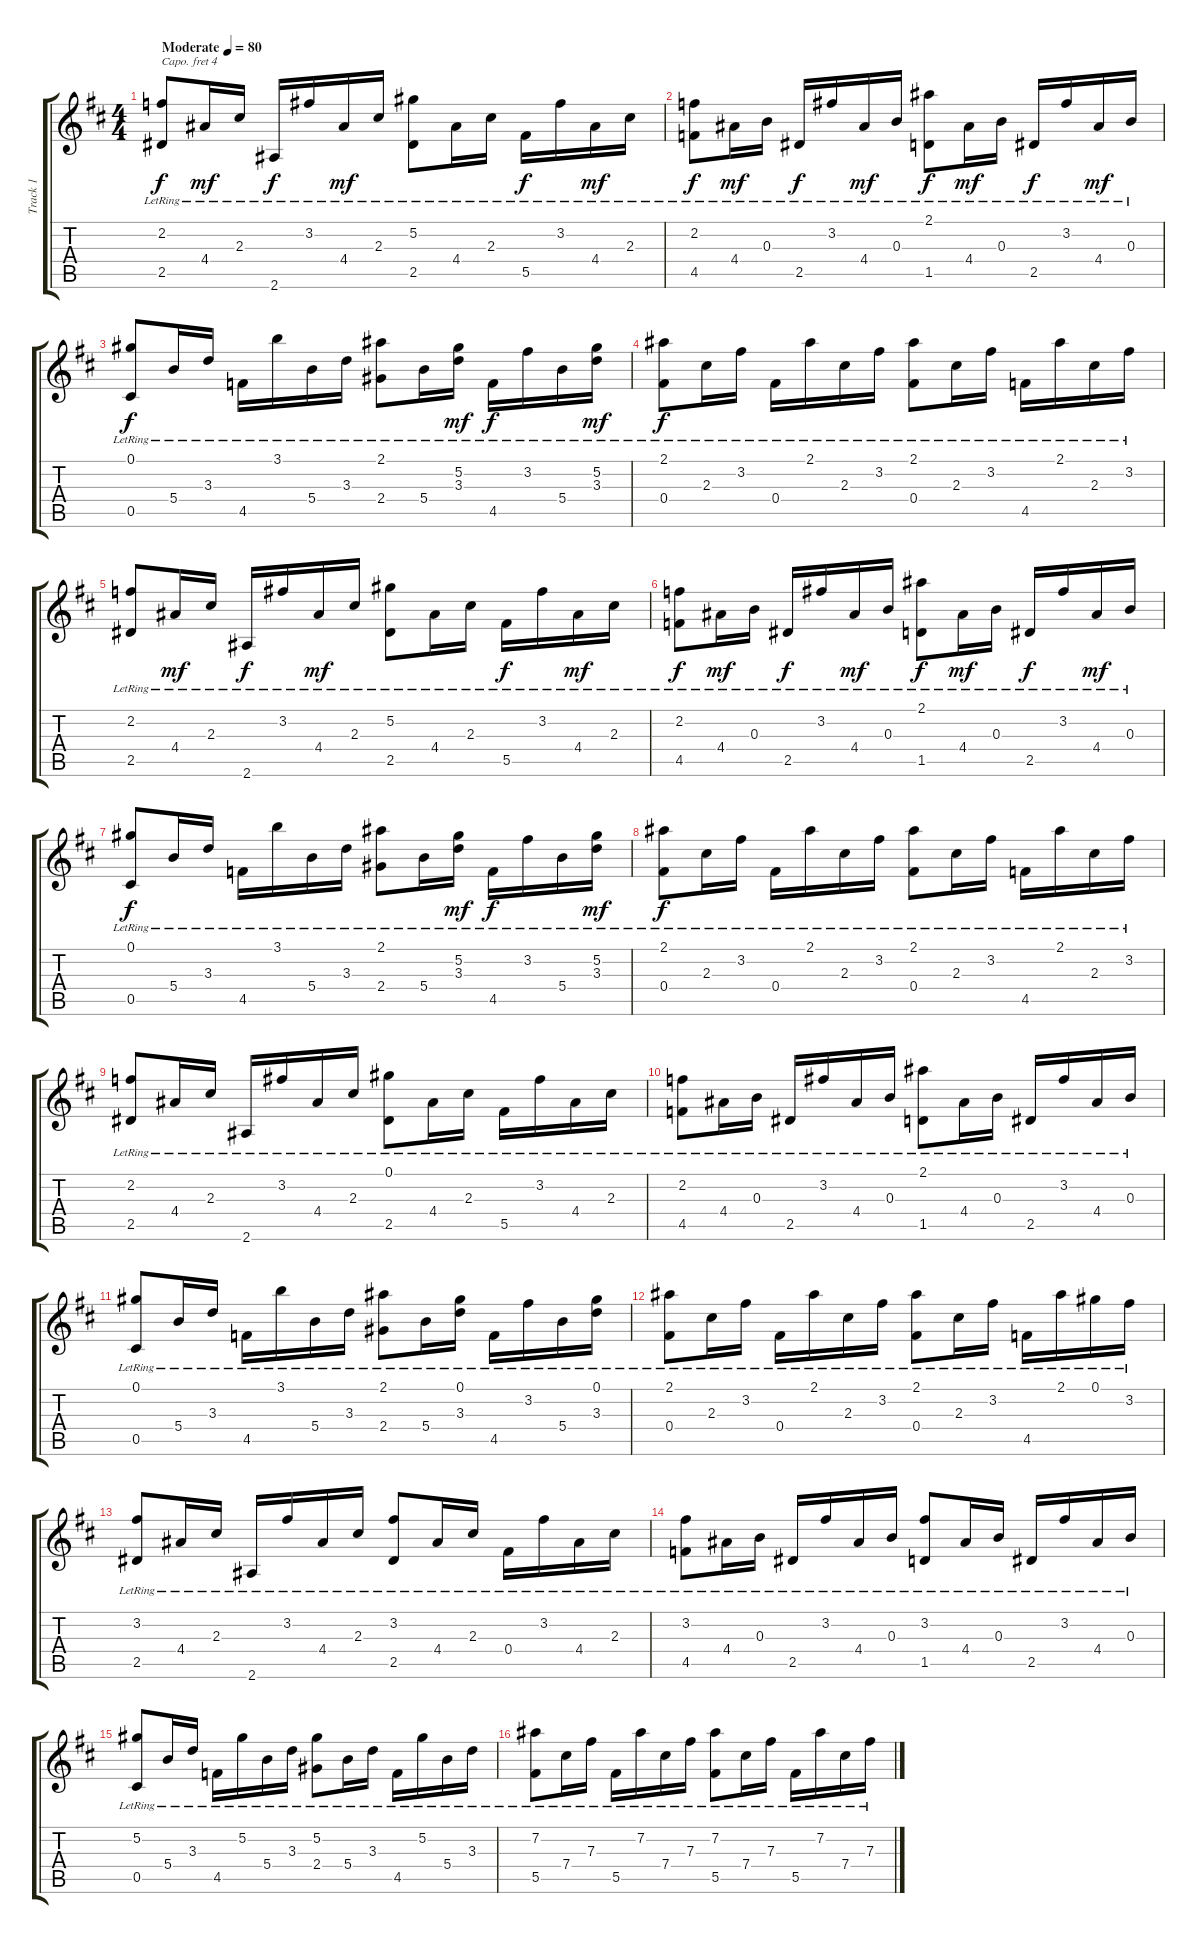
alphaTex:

\track ("Track 1" "Track 1") {instrument acousticguitarnylon}
\staff {score tabs}
\capo 4
\tuning (E4 B3 G3 D3 A2 E2) {hide}
\ts (4 4)
\tempo (80 "Moderate")
\clef g2
\ks d
(2.2{lr} 2.5{lr}).8{dy f instrument acousticguitarnylon} 4.4{lr}.16{dy mf} 2.3{lr}.16 2.6{lr}.16{dy f} 3.2{lr}.16 4.4{lr}.16{dy mf} 2.3{lr}.16 (5.2{lr} 2.5{lr}).8 4.4{lr}.16 2.3{lr}.16 5.5{lr}.16{dy f} 3.2{lr}.16 4.4{lr}.16{dy mf} 2.3{lr}.16 |
(2.2{lr} 4.5{lr}).8{dy f} 4.4{lr}.16{dy mf} 0.3{lr}.16 2.5{lr}.16{dy f} 3.2{lr}.16 4.4{lr}.16{dy mf} 0.3{lr}.16 (2.1{lr} 1.5{lr}).8{dy f} 4.4{lr}.16{dy mf} 0.3{lr}.16 2.5{lr}.16{dy f} 3.2{lr}.16 4.4{lr}.16{dy mf} 0.3{lr}.16 |
(0.1{lr} 0.5{lr}).8{dy f} 5.4{lr}.16 3.3{lr}.16 4.5{lr}.16 3.1{lr}.16 5.4{lr}.16 3.3{lr}.16 (2.1{lr} 2.4{lr}).8 5.4{lr}.16 (5.2{lr} 3.3{lr}).16{dy mf} 4.5{lr}.16{dy f} 3.2{lr}.16 5.4{lr}.16 (5.2{lr} 3.3{lr}).16{dy mf} |
(2.1{lr} 0.4{lr}).8{dy f} 2.3{lr}.16 3.2{lr}.16 0.4{lr}.16 2.1{lr}.16 2.3{lr}.16 3.2{lr}.16 (2.1{lr} 0.4{lr}).8 2.3{lr}.16 3.2{lr}.16 4.5{lr}.16 2.1{lr}.16 2.3{lr}.16 3.2{lr}.16 |
(2.2{lr} 2.5{lr}).8 4.4{lr}.16{dy mf} 2.3{lr}.16 2.6{lr}.16{dy f} 3.2{lr}.16 4.4{lr}.16{dy mf} 2.3{lr}.16 (5.2{lr} 2.5{lr}).8 4.4{lr}.16 2.3{lr}.16 5.5{lr}.16{dy f} 3.2{lr}.16 4.4{lr}.16{dy mf} 2.3{lr}.16 |
(2.2{lr} 4.5{lr}).8{dy f} 4.4{lr}.16{dy mf} 0.3{lr}.16 2.5{lr}.16{dy f} 3.2{lr}.16 4.4{lr}.16{dy mf} 0.3{lr}.16 (2.1{lr} 1.5{lr}).8{dy f} 4.4{lr}.16{dy mf} 0.3{lr}.16 2.5{lr}.16{dy f} 3.2{lr}.16 4.4{lr}.16{dy mf} 0.3{lr}.16 |
(0.1{lr} 0.5{lr}).8{dy f} 5.4{lr}.16 3.3{lr}.16 4.5{lr}.16 3.1{lr}.16 5.4{lr}.16 3.3{lr}.16 (2.1{lr} 2.4{lr}).8 5.4{lr}.16 (5.2{lr} 3.3{lr}).16{dy mf} 4.5{lr}.16{dy f} 3.2{lr}.16 5.4{lr}.16 (5.2{lr} 3.3{lr}).16{dy mf} |
(2.1{lr} 0.4{lr}).8{dy f} 2.3{lr}.16 3.2{lr}.16 0.4{lr}.16 2.1{lr}.16 2.3{lr}.16 3.2{lr}.16 (2.1{lr} 0.4{lr}).8 2.3{lr}.16 3.2{lr}.16 4.5{lr}.16 2.1{lr}.16 2.3{lr}.16 3.2{lr}.16 |
(2.2{lr} 2.5{lr}).8 4.4{lr}.16 2.3{lr}.16 2.6{lr}.16 3.2{lr}.16 4.4{lr}.16 2.3{lr}.16 (0.1{lr} 2.5{lr}).8 4.4{lr}.16 2.3{lr}.16 5.5{lr}.16 3.2{lr}.16 4.4{lr}.16 2.3{lr}.16 |
(2.2{lr} 4.5{lr}).8 4.4{lr}.16 0.3{lr}.16 2.5{lr}.16 3.2{lr}.16 4.4{lr}.16 0.3{lr}.16 (2.1{lr} 1.5{lr}).8 4.4{lr}.16 0.3{lr}.16 2.5{lr}.16 3.2{lr}.16 4.4{lr}.16 0.3{lr}.16 |
(0.1{lr} 0.5{lr}).8 5.4{lr}.16 3.3{lr}.16 4.5{lr}.16 3.1{lr}.16 5.4{lr}.16 3.3{lr}.16 (2.1{lr} 2.4{lr}).8 5.4{lr}.16 (0.1{lr} 3.3{lr}).16 4.5{lr}.16 3.2{lr}.16 5.4{lr}.16 (0.1{lr} 3.3{lr}).16 |
(2.1{lr} 0.4{lr}).8 2.3{lr}.16 3.2{lr}.16 0.4{lr}.16 2.1{lr}.16 2.3{lr}.16 3.2{lr}.16 (2.1{lr} 0.4{lr}).8 2.3{lr}.16 3.2{lr}.16 4.5{lr}.16 2.1{lr}.16 0.1{lr}.16 3.2{lr}.16 |
(3.2{lr} 2.5{lr}).8 4.4{lr}.16 2.3{lr}.16 2.6{lr}.16 3.2{lr}.16 4.4{lr}.16 2.3{lr}.16 (3.2{lr} 2.5{lr}).8 4.4{lr}.16 2.3{lr}.16 0.4{lr}.16 3.2{lr}.16 4.4{lr}.16 2.3{lr}.16 |
(3.2{lr} 4.5{lr}).8 4.4{lr}.16 0.3{lr}.16 2.5{lr}.16 3.2{lr}.16 4.4{lr}.16 0.3{lr}.16 (3.2{lr} 1.5{lr}).8 4.4{lr}.16 0.3{lr}.16 2.5{lr}.16 3.2{lr}.16 4.4{lr}.16 0.3{lr}.16 |
(5.2{lr} 0.5{lr}).8 5.4{lr}.16 3.3{lr}.16 4.5{lr}.16 5.2{lr}.16 5.4{lr}.16 3.3{lr}.16 (5.2{lr} 2.4{lr}).8 5.4{lr}.16 3.3{lr}.16 4.5{lr}.16 5.2{lr}.16 5.4{lr}.16 3.3{lr}.16 |
(7.2{lr} 5.5{lr}).8 7.4{lr}.16 7.3{lr}.16 5.5{lr}.16 7.2{lr}.16 7.4{lr}.16 7.3{lr}.16 (7.2{lr} 5.5{lr}).8 7.4{lr}.16 7.3{lr}.16 5.5{lr}.16 7.2{lr}.16 7.4{lr}.16 7.3{lr}.16
